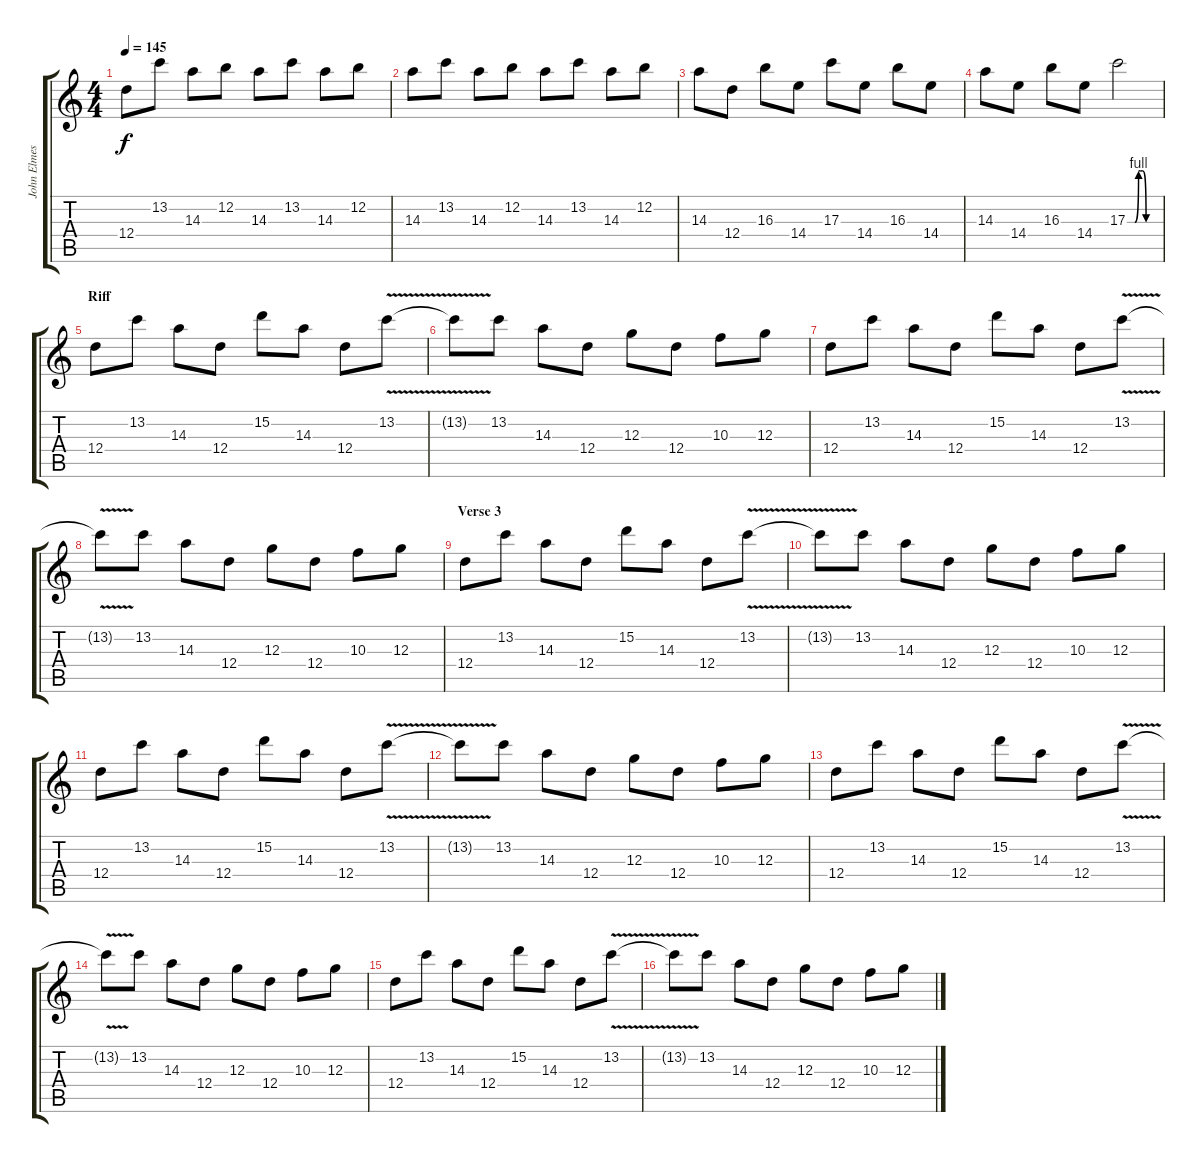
\track ("John Elmesley (Lead Guitar)" "John Elmes") {instrument overdrivenguitar}
\staff {score tabs}
\tuning (E4 B3 G3 D3 A2 D2) {hide}
\ts (4 4)
\tempo 145
\clef g2
\ks c
12.4.8{dy f} 13.2.8 14.3.8 12.2.8 14.3.8 13.2.8 14.3.8 12.2.8 |
14.3.8 13.2.8 14.3.8 12.2.8 14.3.8 13.2.8 14.3.8 12.2.8 |
14.3.8 12.4.8 16.3.8 14.4.8 17.3.8 14.4.8 16.3.8 14.4.8 |
14.3.8 14.4.8 16.3.8 14.4.8 17.3{be (custom 0 0 14 0 21 4 25 4 29 4 35 0 40 0 50 0 60 0)}.2 |
\section ("" "Riff")
12.4.8 13.2.8 14.3.8 12.4.8 15.2.8 14.3.8 12.4.8 13.2{v}.8 |
13.2{t}.8 13.2.8 14.3.8 12.4.8 12.3.8 12.4.8 10.3.8 12.3.8 |
12.4.8 13.2.8 14.3.8 12.4.8 15.2.8 14.3.8 12.4.8 13.2{v}.8 |
13.2{t}.8 13.2.8 14.3.8 12.4.8 12.3.8 12.4.8 10.3.8 12.3.8 |
\section ("" "Verse 3")
12.4.8 13.2.8 14.3.8 12.4.8 15.2.8 14.3.8 12.4.8 13.2{v}.8 |
13.2{t}.8 13.2.8 14.3.8 12.4.8 12.3.8 12.4.8 10.3.8 12.3.8 |
12.4.8 13.2.8 14.3.8 12.4.8 15.2.8 14.3.8 12.4.8 13.2{v}.8 |
13.2{t}.8 13.2.8 14.3.8 12.4.8 12.3.8 12.4.8 10.3.8 12.3.8 |
12.4.8 13.2.8 14.3.8 12.4.8 15.2.8 14.3.8 12.4.8 13.2{v}.8 |
13.2{t}.8 13.2.8 14.3.8 12.4.8 12.3.8 12.4.8 10.3.8 12.3.8 |
12.4.8 13.2.8 14.3.8 12.4.8 15.2.8 14.3.8 12.4.8 13.2{v}.8 |
13.2{t}.8 13.2.8 14.3.8 12.4.8 12.3.8 12.4.8 10.3.8 12.3.8
